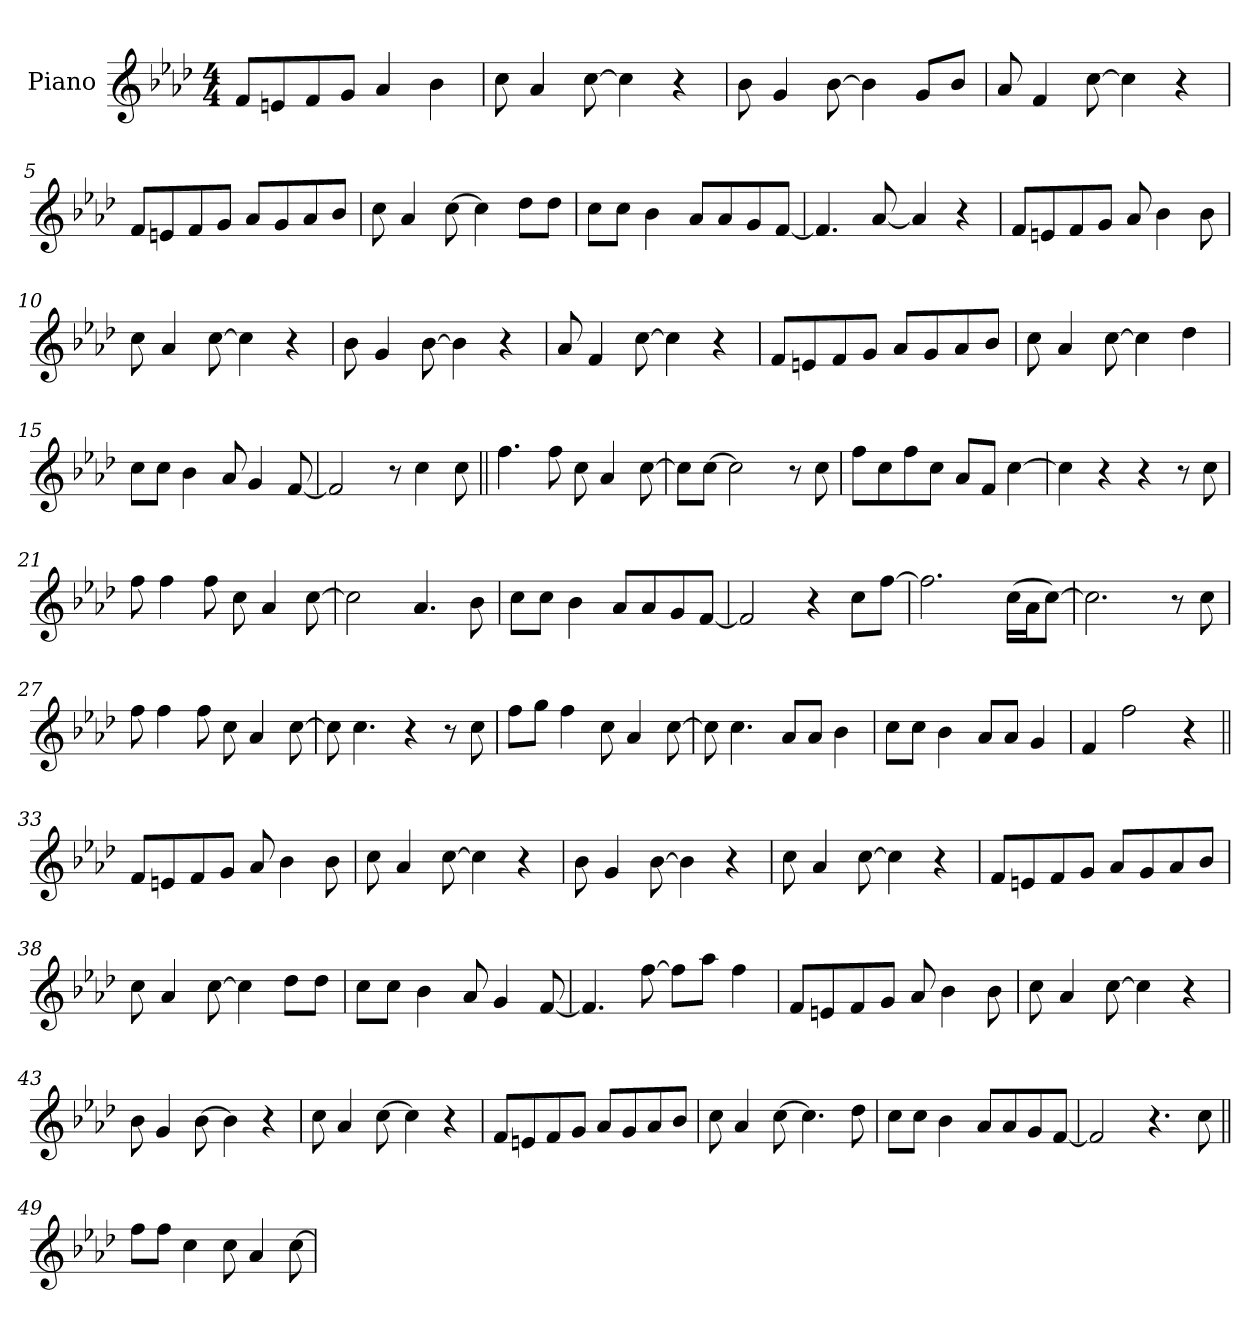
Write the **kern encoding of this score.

**kern
*part1
*staff1
*I"Piano
*I'Pno.
*clefG2
*k[b-e-a-d-]
*M4/4
=1
8fL
8en
8f
8gJ
4a-
4b-
=2
8cc
4a-
[8cc
4cc]
4r
=3
8b-
4g
[8b-
4b-]
8gL
8b-J
=4
8a-
4f
[8cc
4cc]
4r
=5
8fL
8en
8f
8gJ
8a-L
8g
8a-
8b-J
=6
8cc
4a-
[8cc
4cc]
8dd-L
8dd-J
=7
8ccL
8ccJ
4b-
8a-L
8a-
8g
[8fJ
=8
4.f]
[8a-
4a-]
4r
=9
8fL
8en
8f
8gJ
8a-
4b-
8b-
=10
8cc
4a-
[8cc
4cc]
4r
=11
8b-
4g
[8b-
4b-]
4r
=12
8a-
4f
[8cc
4cc]
4r
=13
8fL
8en
8f
8gJ
8a-L
8g
8a-
8b-J
=14
8cc
4a-
[8cc
4cc]
4dd-
=15
8ccL
8ccJ
4b-
8a-
4g
[8f
=16
2f]
8r
4cc
8cc
=17||
4.ff
8ff
8cc
4a-
[8cc
=18
8ccL]
[8ccJ
2cc]
8r
8cc
=19
8ffL
8cc
8ff
8ccJ
8a-L
8fJ
[4cc
=20
4cc]
4r
4r
8r
8cc
=21
8ff
4ff
8ff
8cc
4a-
[8cc
=22
2cc]
4.a-
8b-
=23
8ccL
8ccJ
4b-
8a-L
8a-
8g
[8fJ
=24
2f]
4r
8ccL
[8ffJ
=25
2.ff]
(16ccLL
16a-J
[8ccJ)
=26
2.cc]
8r
8cc
=27
8ff
4ff
8ff
8cc
4a-
[8cc
=28
8cc]
4.cc
4r
8r
8cc
=29
8ffL
8ggJ
4ff
8cc
4a-
[8cc
=30
8cc]
4.cc
8a-L
8a-J
4b-
=31
8ccL
8ccJ
4b-
8a-L
8a-J
4g
=32
4f
2ff
4r
=33||
8fL
8en
8f
8gJ
8a-
4b-
8b-
=34
8cc
4a-
[8cc
4cc]
4r
=35
8b-
4g
[8b-
4b-]
4r
=36
8cc
4a-
[8cc
4cc]
4r
=37
8fL
8en
8f
8gJ
8a-L
8g
8a-
8b-J
=38
8cc
4a-
[8cc
4cc]
8dd-L
8dd-J
=39
8ccL
8ccJ
4b-
8a-
4g
[8f
=40
4.f]
[8ff
8ffL]
8aa-J
4ff
=41
8fL
8en
8f
8gJ
8a-
4b-
8b-
=42
8cc
4a-
[8cc
4cc]
4r
=43
8b-
4g
[8b-
4b-]
4r
=44
8cc
4a-
[8cc
4cc]
4r
=45
8fL
8en
8f
8gJ
8a-L
8g
8a-
8b-J
=46
8cc
4a-
[8cc
4.cc]
8dd-
=47
8ccL
8ccJ
4b-
8a-L
8a-
8g
[8fJ
=48
2f]
4.r
8cc
=49||
8ffL
8ffJ
4cc
8cc
4a-
[8cc
=
*-
